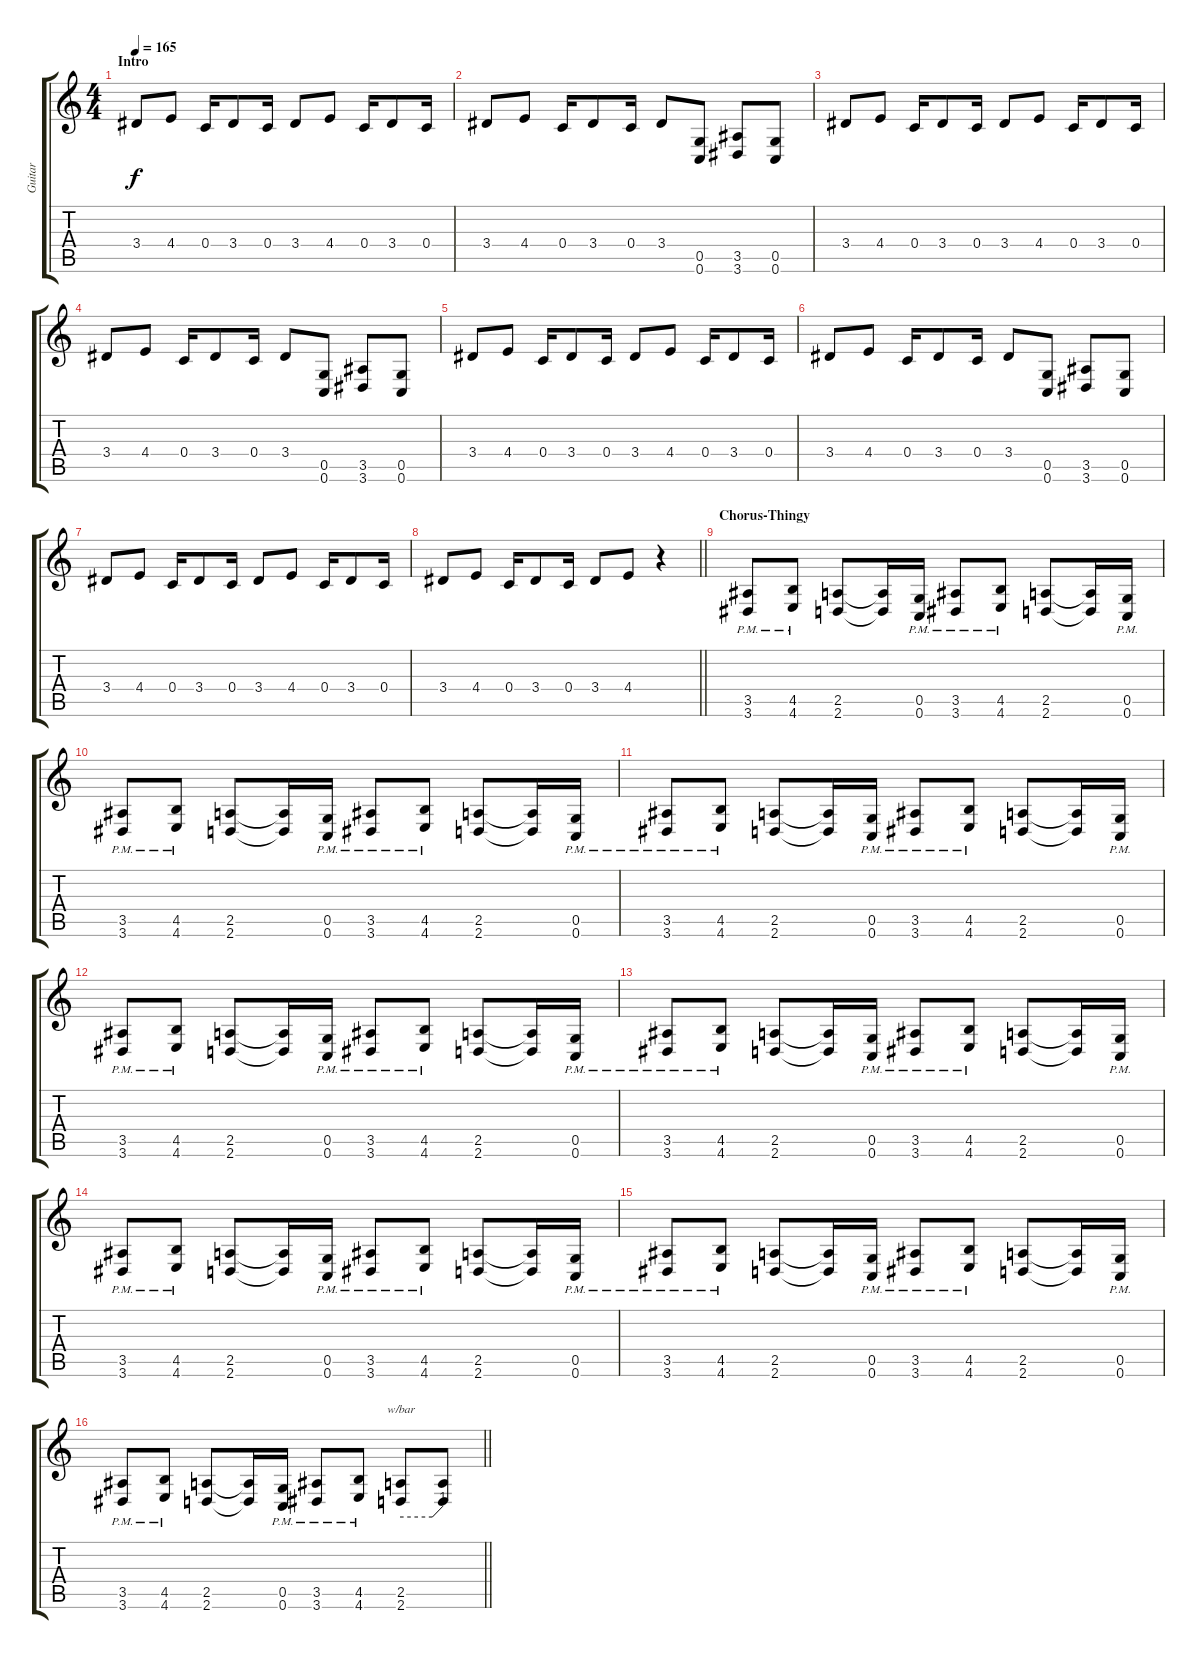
\track ("Guitar" "Guitar") {instrument distortionguitar}
\staff {score tabs}
\tuning (D4 A3 F3 C3 G2 C2) {hide}
\ts (4 4)
\section ("" "Intro")
\tempo 165
\clef g2
\ks c
3.4.8{dy f volume 7 balance 5 instrument distortionguitar} 4.4.8 0.4.16 3.4.8 0.4.16 3.4.8 4.4.8 0.4.16 3.4.8 0.4.16 |
3.4.8 4.4.8 0.4.16 3.4.8 0.4.16 3.4.8 (0.5 0.6).8{volume 16 balance 11} (3.5 3.6).8 (0.5 0.6).8 |
3.4.8{volume 7 balance 5} 4.4.8 0.4.16 3.4.8 0.4.16 3.4.8 4.4.8 0.4.16 3.4.8 0.4.16 |
3.4.8 4.4.8 0.4.16 3.4.8 0.4.16 3.4.8 (0.5 0.6).8{volume 16 balance 11} (3.5 3.6).8 (0.5 0.6).8 |
3.4.8{volume 7 balance 5} 4.4.8 0.4.16 3.4.8 0.4.16 3.4.8 4.4.8 0.4.16 3.4.8 0.4.16 |
3.4.8 4.4.8 0.4.16 3.4.8 0.4.16 3.4.8 (0.5 0.6).8{volume 16 balance 11} (3.5 3.6).8 (0.5 0.6).8 |
3.4.8{volume 7 balance 5} 4.4.8 0.4.16 3.4.8 0.4.16 3.4.8 4.4.8 0.4.16 3.4.8 0.4.16 |
\barLineRight lightlight
3.4.8 4.4.8 0.4.16 3.4.8 0.4.16 3.4.8 4.4.8 r.4 |
\section ("" "Chorus-Thingy")
(3.5{pm} 3.6{pm}).8{volume 16 balance 8} (4.5{pm} 4.6{pm}).8 (2.5 2.6).8 (2.5{t} 2.6{t}).16 (0.5{pm} 0.6{pm}).16 (3.5{pm} 3.6{pm}).8 (4.5{pm} 4.6{pm}).8 (2.5 2.6).8 (2.5{t} 2.6{t}).16 (0.5{pm} 0.6{pm}).16 |
(3.5{pm} 3.6{pm}).8 (4.5{pm} 4.6{pm}).8 (2.5 2.6).8 (2.5{t} 2.6{t}).16 (0.5{pm} 0.6{pm}).16 (3.5{pm} 3.6{pm}).8 (4.5{pm} 4.6{pm}).8 (2.5 2.6).8 (2.5{t} 2.6{t}).16 (0.5{pm} 0.6{pm}).16 |
(3.5{pm} 3.6{pm}).8 (4.5{pm} 4.6{pm}).8 (2.5 2.6).8 (2.5{t} 2.6{t}).16 (0.5{pm} 0.6{pm}).16 (3.5{pm} 3.6{pm}).8 (4.5{pm} 4.6{pm}).8 (2.5 2.6).8 (2.5{t} 2.6{t}).16 (0.5{pm} 0.6{pm}).16 |
(3.5{pm} 3.6{pm}).8 (4.5{pm} 4.6{pm}).8 (2.5 2.6).8 (2.5{t} 2.6{t}).16 (0.5{pm} 0.6{pm}).16 (3.5{pm} 3.6{pm}).8 (4.5{pm} 4.6{pm}).8 (2.5 2.6).8 (2.5{t} 2.6{t}).16 (0.5{pm} 0.6{pm}).16 |
(3.5{pm} 3.6{pm}).8 (4.5{pm} 4.6{pm}).8 (2.5 2.6).8 (2.5{t} 2.6{t}).16 (0.5{pm} 0.6{pm}).16 (3.5{pm} 3.6{pm}).8 (4.5{pm} 4.6{pm}).8 (2.5 2.6).8 (2.5{t} 2.6{t}).16 (0.5{pm} 0.6{pm}).16 |
(3.5{pm} 3.6{pm}).8 (4.5{pm} 4.6{pm}).8 (2.5 2.6).8 (2.5{t} 2.6{t}).16 (0.5{pm} 0.6{pm}).16 (3.5{pm} 3.6{pm}).8 (4.5{pm} 4.6{pm}).8 (2.5 2.6).8 (2.5{t} 2.6{t}).16 (0.5{pm} 0.6{pm}).16 |
(3.5{pm} 3.6{pm}).8 (4.5{pm} 4.6{pm}).8 (2.5 2.6).8 (2.5{t} 2.6{t}).16 (0.5{pm} 0.6{pm}).16 (3.5{pm} 3.6{pm}).8 (4.5{pm} 4.6{pm}).8 (2.5 2.6).8 (2.5{t} 2.6{t}).16 (0.5{pm} 0.6{pm}).16 |
\barLineRight lightlight
(3.5{pm} 3.6{pm}).8 (4.5{pm} 4.6{pm}).8 (2.5 2.6).8 (2.5{t} 2.6{t}).16 (0.5{pm} 0.6{pm}).16 (3.5{pm} 3.6{pm}).8 (4.5{pm} 4.6{pm}).8 (2.5 2.6).8{tbe (custom default 0 0 45 0 60 4)} (2.5{t} 2.6{t}).8
